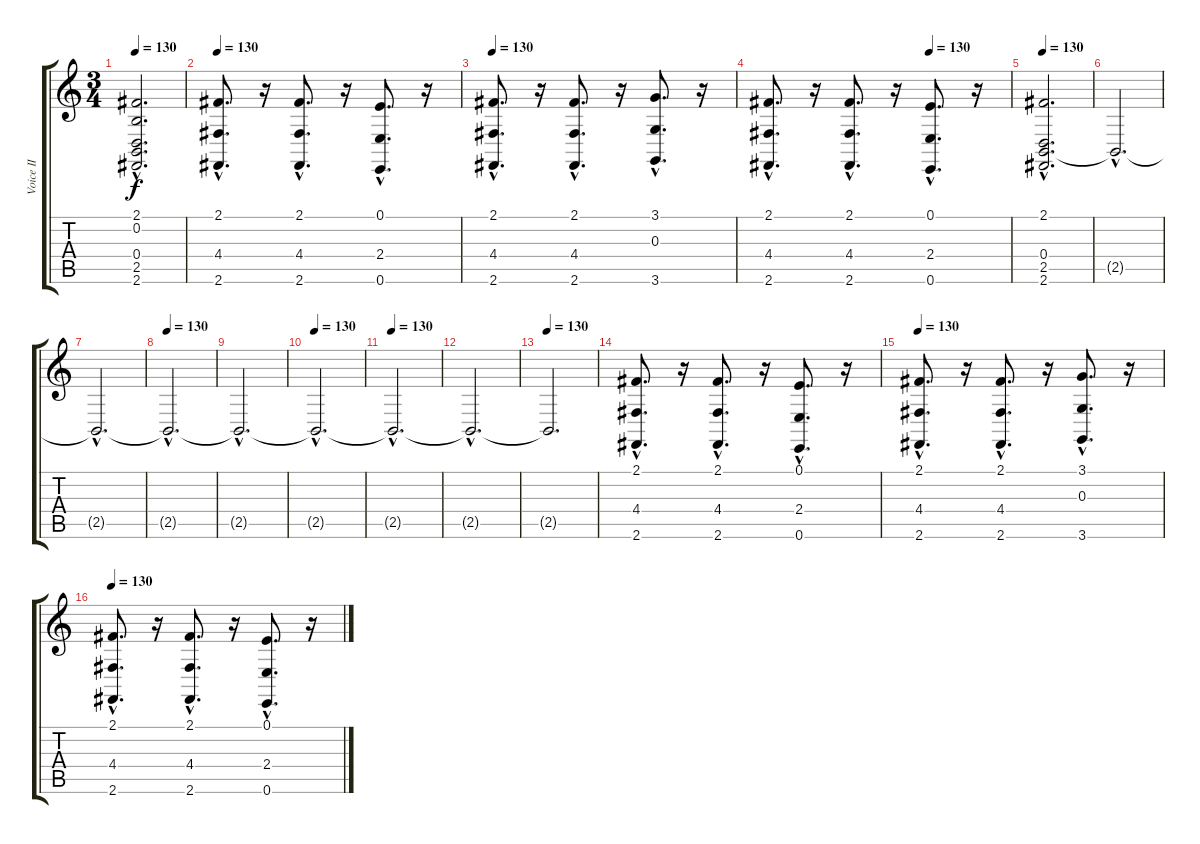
\track ("Voice II" "Voice II") {instrument voiceoohs}
\staff {score tabs}
\tuning (E4 B3 G3 D3 A2 E2) {hide}
\ts (3 4)
\tempo 130
\clef g2
\ks c
(2.1{hac} 0.2 0.4{hac} 2.5{hac} 2.6{hac}).2{d dy f} |
\tempo 130
(2.1 4.4 2.6{hac}).8{d} r.16 (2.1 4.4 2.6{hac}).8{d} r.16 (0.1 2.4 0.6{hac}).8{d} r.16 |
\tempo 130
(2.1 4.4 2.6{hac}).8{d} r.16 (2.1 4.4 2.6{hac}).8{d} r.16 (3.1 0.3 3.6{hac}).8{d} r.16 |
\tempo (130 0.6666666666666666)
(2.1 4.4 2.6{hac}).8{d} r.16 (2.1 4.4 2.6{hac}).8{d} r.16 (0.1 2.4 0.6{hac}).8{d} r.16 |
\tempo 130
(2.1{hac} 0.4{hac} 2.5{hac} 2.6{hac}).2{d} |
2.5{hac t}.2{d} |
2.5{hac t}.2{d} |
\tempo 130
2.5{hac t}.2{d} |
2.5{hac t}.2{d} |
\tempo 130
2.5{hac t}.2{d} |
\tempo 130
2.5{hac t}.2{d} |
2.5{hac t}.2{d} |
\tempo 130
2.5{t}.2{d} |
(2.1 4.4 2.6{hac}).8{d} r.16 (2.1 4.4 2.6{hac}).8{d} r.16 (0.1 2.4 0.6{hac}).8{d} r.16 |
\tempo 130
(2.1 4.4 2.6{hac}).8{d} r.16 (2.1 4.4 2.6{hac}).8{d} r.16 (3.1 0.3 3.6{hac}).8{d} r.16 |
\tempo 130
(2.1 4.4 2.6{hac}).8{d} r.16 (2.1 4.4 2.6{hac}).8{d} r.16 (0.1 2.4 0.6{hac}).8{d} r.16
